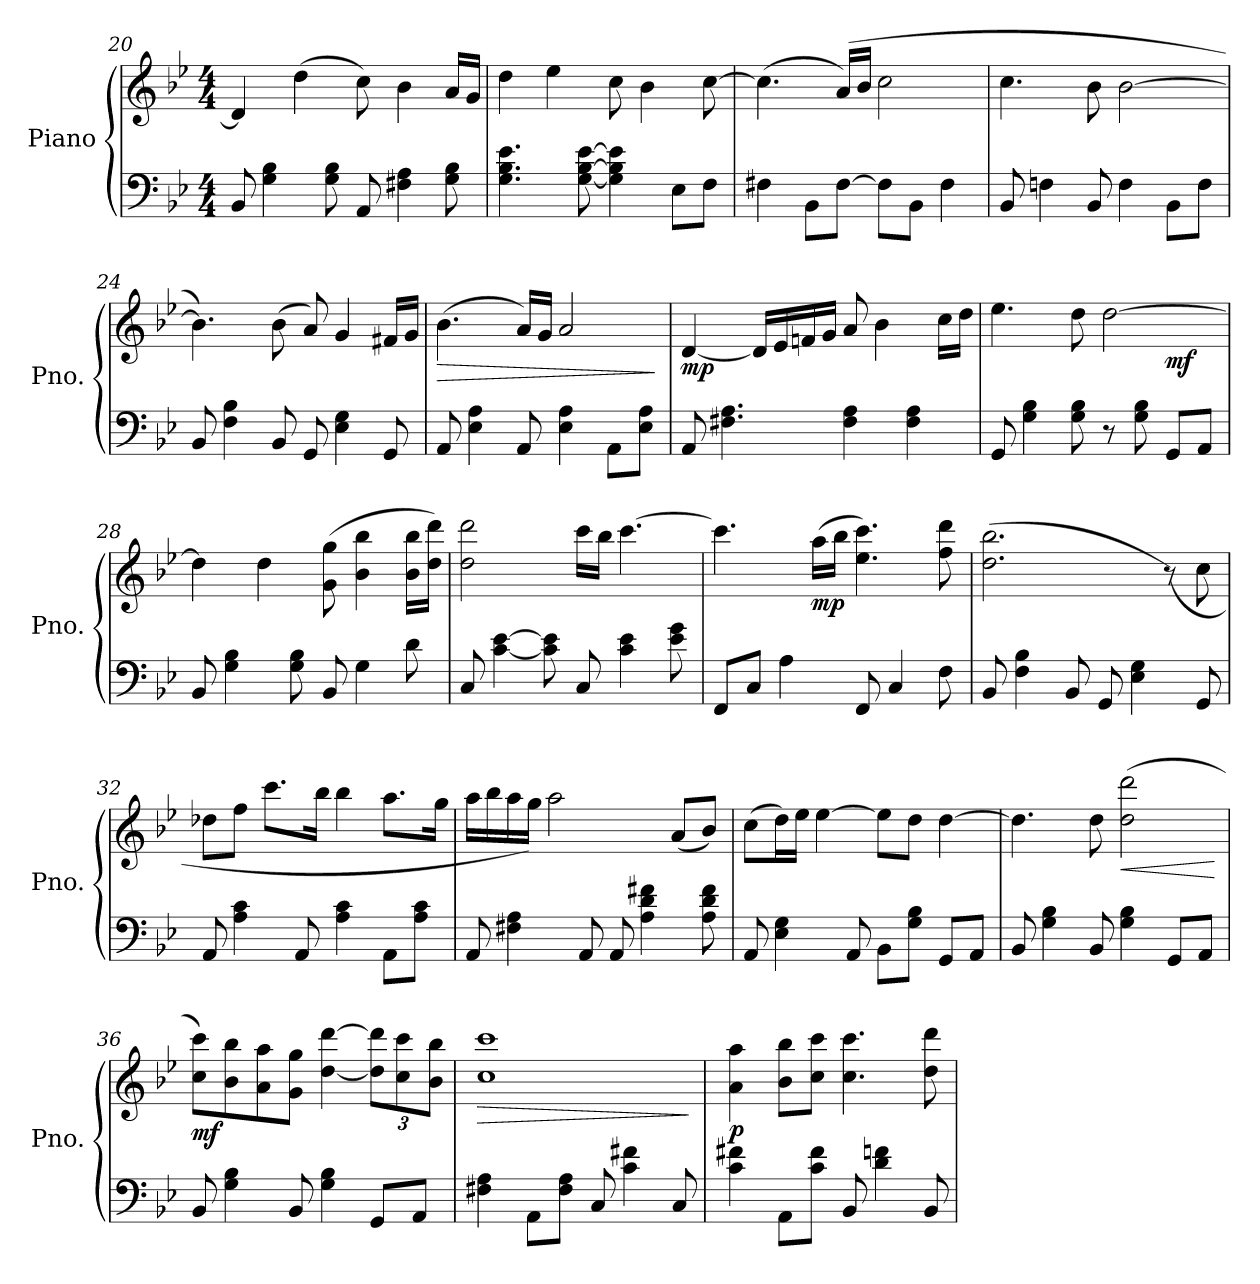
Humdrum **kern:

**kern	**kern	**dynam
*part1	*part1	*part1
*staff2	*staff1	*staff1/2
*I"Piano	*	*
*I'Pno.	*	*
*clefF4	*clefG2	*
*k[b-e-]	*k[b-e-]	*
*M4/4	*M4/4	*
=20	=20	=20
8BB-/	4d/]	.
4G\ 4B-\	.	.
.	(>4dd\	.
8G\ 8B-\	.	.
8AA/	8cc\)	.
4F#X\ 4A\	4b-\	.
8G\ 8B-\	16a/LL	.
.	16g/JJ	.
=21	=21	=21
4.G\ 4.B-\ 4.e-\	4dd\	.
.	4ee-\	.
[8G\ [8B-\ [8e-\	.	.
4G\] 4B-\] 4e-\]	8cc\	.
.	4b-\	.
8E-\L	.	.
8F\J	[8cc\	.
!!LO:LB:g=z
=22	=22	=22
4F#X\	(>4.cc\]	.
8BB-\L	.	.
[8F#\J	(>16a/LL)	.
.	16b-/JJ	.
8F#\L]	2cc\	.
8BB-\J	.	.
4F#\	.	.
=23	=23	=23
8BB-/	4.cc\	.
4Fn\	.	.
8BB-/	8b-\	.
4F\	[2b-\	.
8BB-\L	.	.
8F\J	.	.
=24	=24	=24
8BB-/	4.b-\])	.
4F\ 4B-\	.	.
8BB-/	(>8b-\	.
8GG/	8a/)	.
4E-\ 4G\	4g/	.
8GG/	16f#X/LL	.
.	16g/JJ	.
!!LO:LB:g=z
=25	=25	=25
!	!	!LO:HP:b
8AA/	(>4.b-\	>
4E-\ 4A\	.	.
8AA/	16a/LL)	.
.	16g/JJ	.
4E-\ 4A\	2a/	.
8AA\L	.	.
8E-\ 8A\J	.	.
.	.	]
=26	=26	=26
!	!	!LO:DY:b
8AA/	[4d/	mp
4.F#X\ 4.A\	.	.
.	16d/LL]	.
.	16e-/	.
.	16fn/	.
.	16g/JJ	.
4F#\ 4A\	8a/	.
.	4b-\	.
4F#\ 4A\	.	.
.	16cc\LL	.
.	16dd\JJ	.
=27	=27	=27
*	*^	*
8GG/	4.ee-\	2.ryy	.
4G\ 4B-\	.	.	.
8G\ 8B-\	8dd\	.	.
8r	[2dd\	.	.
8G\ 8B-\	.	.	.
!	!	!	!LO:DY:b
8GG/L	.	4ryy	mf
8AA/J	.	.	.
*	*v	*v	*
!!LO:LB:g=z
=28	=28	=28
8BB-/	4dd\]	.
4G\ 4B-\	.	.
.	4dd\	.
8G\ 8B-\	.	.
8BB-/	(>8g\ 8gg\	.
4G\	4b-\ 4bb-\	.
8d\	16b-\ 16bb-\LL	.
.	16dd\ 16ddd\JJ)	.
=29	=29	=29
8C/	2dd\ 2ddd\	.
[4c\ [4e-\	.	.
8c\] 8e-\]	.	.
8C/	16ccc\LL	.
.	16bb-\JJ	.
4c\ 4e-\	[4.ccc\	.
8e-\ 8g\	.	.
=30	=30	=30
8FF/L	4.ccc\]	.
8C/J	.	.
4A\	.	.
!	!	!LO:DY:b
.	(>16aa\LL	mp
.	16bb-\JJ	.
8FF/	4.ee-\ 4.ccc\)	.
4C/	.	.
8F\	8ff\ 8ddd\	.
!!LO:LB:g=z
=31	=31	=31
8BB-/	(>2.dd\ 2.bb-\	.
4F\ 4B-\	.	.
8BB-/	.	.
8GG/	.	.
4E-\ 4G\	.	.
.	(>8r)	.
8GG/	8cc\	.
=32	=32	=32
8AA/	8dd-X\L	.
4A\ 4c\	8ff\J	.
.	8.ccc\L	.
8AA/	.	.
.	16bb-\Jk	.
4A\ 4c\	4bb-\	.
8AA\L	8.aa\L	.
8A\ 8c\J	.	.
.	16gg\Jk	.
=33	=33	=33
8AA/	16aa\LL	.
.	16bb-\	.
4F#X\ 4A\	16aa\	.
.	16gg\JJ)	.
.	2aa\	.
8AA/	.	.
8AA/	.	.
4A\ 4d\ 4f#X\	.	.
.	(>8a/L	.
8A\ 8d\ 8f#\	8b-/J)	.
!!LO:PB:g=z
=34	=34	=34
8AA/	(>8cc\L	.
4E-\ 4G\	16dd\L)	.
.	16ee-\JJ	.
.	[4ee-\	.
8AA/	.	.
8BB-\L	8ee-\L]	.
8G\ 8B-\J	8dd\J	.
8GG/L	[4dd\	.
8AA/J	.	.
=35	=35	=35
8BB-/	4.dd\]	.
4G\ 4B-\	.	.
8BB-/	8dd\	.
!	!	!LO:HP:b
4G\ 4B-\	(>2dd\ 2ddd\	<
8GG/L	.	.
8AA/J	.	.
.	.	[
=36	=36	=36
!	!	!LO:DY:b
8BB-/	8cc\ 8ccc\L)	mf
4G\ 4B-\	8b-\ 8bb-\	.
.	8a\ 8aa\	.
8BB-/	8g\ 8gg\J	.
4G\ 4B-\	[4dd\ [4ddd\	.
*	*Xbrackettup	*
8GG/L	12dd\] 12ddd\]L	.
.	12cc\ 12ccc\	.
8AA/J	.	.
.	12b-\ 12bb-\J	.
!!LO:LB:g=z
=37	=37	=37
!	!	!LO:HP:b
4F#X\ 4A\	1cc 1ccc	>
8AA\L	.	.
8F#\ 8A\J	.	.
8C/	.	.
4c\ 4f#X\	.	.
8C/	.	.
.	.	]
=38	=38	=38
!	!	!LO:DY:b
4c\ 4f#X\	4a\ 4aa\	p
8AA\L	8b-\ 8bb-\L	.
8c\ 8f#\J	8cc\ 8ccc\J	.
8BB-/	4.cc\ 4.ccc\	.
4d\ 4fn\	.	.
8BB-/	8dd\ 8ddd\	.
=	=	=
*-	*-	*-
